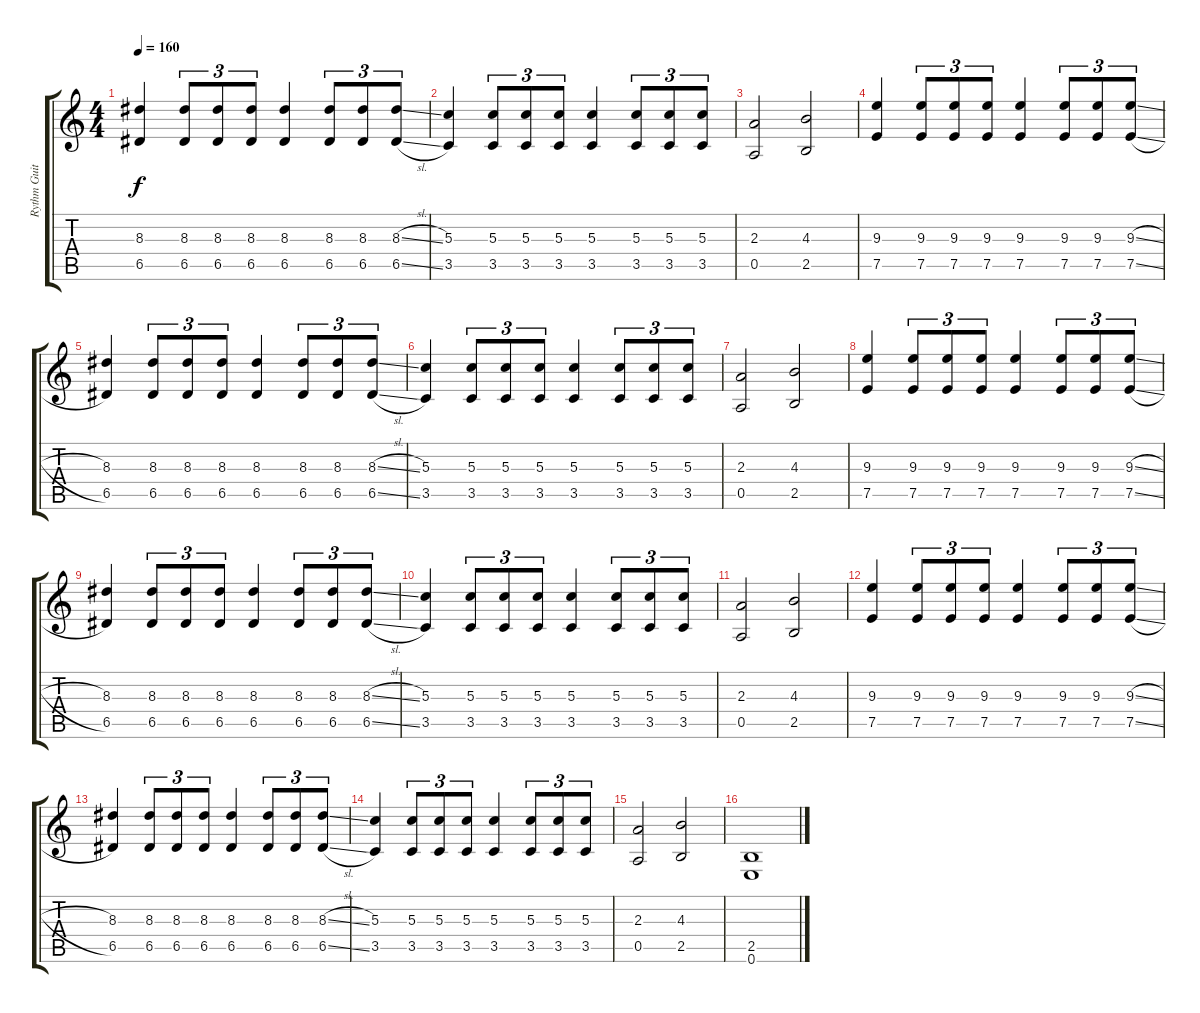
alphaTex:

\track ("Rythm Guitar" "Rythm Guit") {instrument distortionguitar}
\staff {score tabs}
\tuning (E4 B3 G3 D3 A2 E2) {hide}
\ts (4 4)
\tempo 160
\clef g2
\ks c
(8.3 6.5).4{dy f} (8.3 6.5).8{tu (3 2)} (8.3 6.5).8{tu (3 2)} (8.3 6.5).8{tu (3 2)} (8.3 6.5).4 (8.3 6.5).8{tu (3 2)} (8.3 6.5).8{tu (3 2)} (8.3{sl} 6.5{sl}).8{tu (3 2)} |
(5.3 3.5).4 (5.3 3.5).8{tu (3 2)} (5.3 3.5).8{tu (3 2)} (5.3 3.5).8{tu (3 2)} (5.3 3.5).4 (5.3 3.5).8{tu (3 2)} (5.3 3.5).8{tu (3 2)} (5.3 3.5).8{tu (3 2)} |
(2.3 0.5).2 (4.3 2.5).2 |
(9.3 7.5).4 (9.3 7.5).8{tu (3 2)} (9.3 7.5).8{tu (3 2)} (9.3 7.5).8{tu (3 2)} (9.3 7.5).4 (9.3 7.5).8{tu (3 2)} (9.3 7.5).8{tu (3 2)} (9.3{sl} 7.5{sl}).8{tu (3 2)} |
(8.3 6.5).4 (8.3 6.5).8{tu (3 2)} (8.3 6.5).8{tu (3 2)} (8.3 6.5).8{tu (3 2)} (8.3 6.5).4 (8.3 6.5).8{tu (3 2)} (8.3 6.5).8{tu (3 2)} (8.3{sl} 6.5{sl}).8{tu (3 2)} |
(5.3 3.5).4 (5.3 3.5).8{tu (3 2)} (5.3 3.5).8{tu (3 2)} (5.3 3.5).8{tu (3 2)} (5.3 3.5).4 (5.3 3.5).8{tu (3 2)} (5.3 3.5).8{tu (3 2)} (5.3 3.5).8{tu (3 2)} |
(2.3 0.5).2 (4.3 2.5).2 |
(9.3 7.5).4 (9.3 7.5).8{tu (3 2)} (9.3 7.5).8{tu (3 2)} (9.3 7.5).8{tu (3 2)} (9.3 7.5).4 (9.3 7.5).8{tu (3 2)} (9.3 7.5).8{tu (3 2)} (9.3{sl} 7.5{sl}).8{tu (3 2)} |
(8.3 6.5).4 (8.3 6.5).8{tu (3 2)} (8.3 6.5).8{tu (3 2)} (8.3 6.5).8{tu (3 2)} (8.3 6.5).4 (8.3 6.5).8{tu (3 2)} (8.3 6.5).8{tu (3 2)} (8.3{sl} 6.5{sl}).8{tu (3 2)} |
(5.3 3.5).4 (5.3 3.5).8{tu (3 2)} (5.3 3.5).8{tu (3 2)} (5.3 3.5).8{tu (3 2)} (5.3 3.5).4 (5.3 3.5).8{tu (3 2)} (5.3 3.5).8{tu (3 2)} (5.3 3.5).8{tu (3 2)} |
(2.3 0.5).2 (4.3 2.5).2 |
(9.3 7.5).4 (9.3 7.5).8{tu (3 2)} (9.3 7.5).8{tu (3 2)} (9.3 7.5).8{tu (3 2)} (9.3 7.5).4 (9.3 7.5).8{tu (3 2)} (9.3 7.5).8{tu (3 2)} (9.3{sl} 7.5{sl}).8{tu (3 2)} |
(8.3 6.5).4 (8.3 6.5).8{tu (3 2)} (8.3 6.5).8{tu (3 2)} (8.3 6.5).8{tu (3 2)} (8.3 6.5).4 (8.3 6.5).8{tu (3 2)} (8.3 6.5).8{tu (3 2)} (8.3{sl} 6.5{sl}).8{tu (3 2)} |
(5.3 3.5).4 (5.3 3.5).8{tu (3 2)} (5.3 3.5).8{tu (3 2)} (5.3 3.5).8{tu (3 2)} (5.3 3.5).4 (5.3 3.5).8{tu (3 2)} (5.3 3.5).8{tu (3 2)} (5.3 3.5).8{tu (3 2)} |
(2.3 0.5).2 (4.3 2.5).2 |
(2.5 0.6).1{volume 13}
